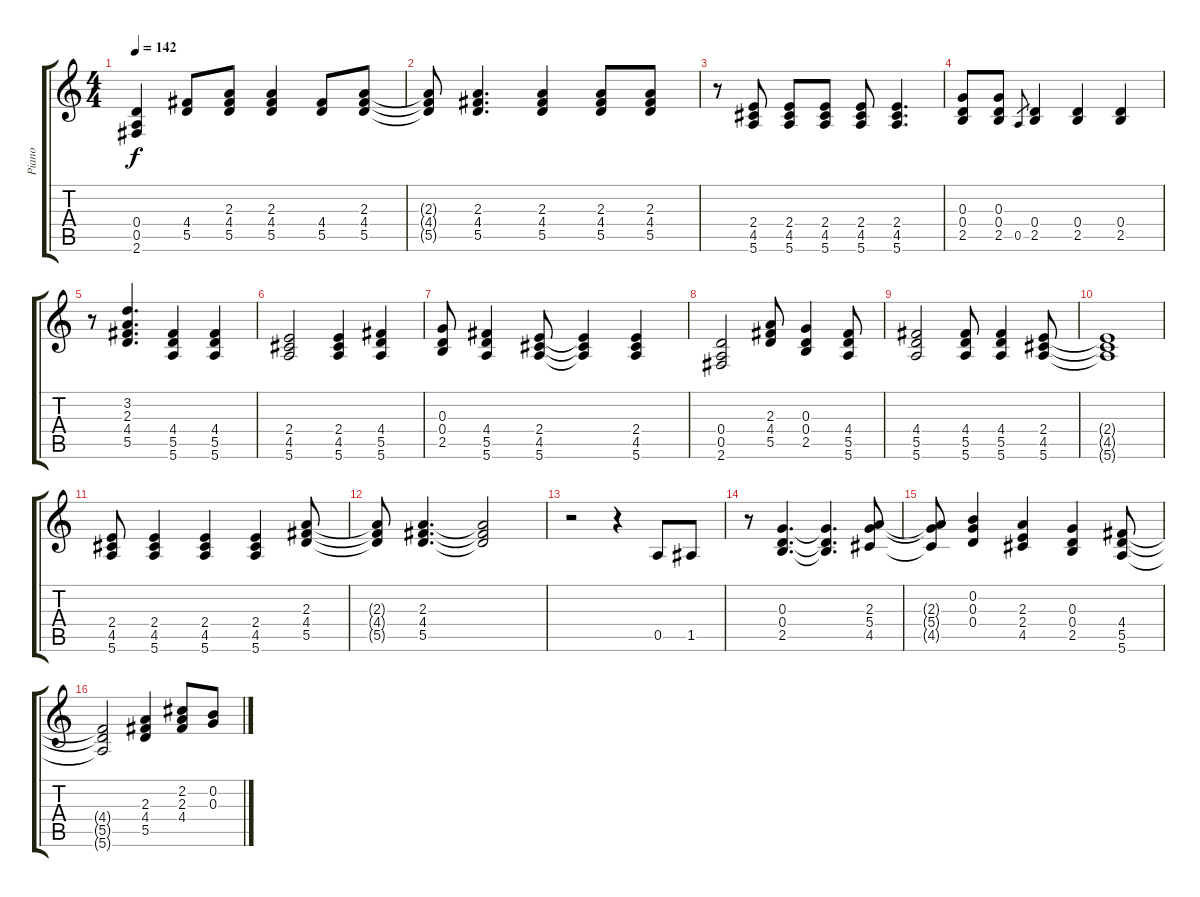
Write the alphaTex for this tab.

\track ("Piano" "Piano") {instrument acousticgrandpiano}
\staff {score tabs}
\tuning (E5 B4 G4 D4 A3 E3) {hide}
\ts (4 4)
\tempo 142
\clef g2
\ks c
(0.4{t} 0.5{t} 2.6{t}).4{dy f} (4.4 5.5).8 (2.3 4.4 5.5).8 (2.3 4.4 5.5).4 (4.4 5.5).8 (2.3 4.4 5.5).8 |
(2.3{t} 4.4{t} 5.5{t}).8 (2.3 4.4 5.5).4{d} (2.3 4.4 5.5).4 (2.3 4.4 5.5).8 (2.3 4.4 5.5).8 |
r.8 (2.4 4.5 5.6).8 (2.4 4.5 5.6).8 (2.4 4.5 5.6).8 (2.4 4.5 5.6).8 (2.4 4.5 5.6).4{d} |
(0.3 0.4 2.5).8 (0.3 0.4 2.5).8 0.5.8{gr} (0.4 2.5).4 (0.4 2.5).4 (0.4 2.5).4 |
r.8 (3.2 2.3 4.4 5.5).4{d} (4.4 5.5 5.6).4 (4.4 5.5 5.6).4 |
(2.4 4.5 5.6).2 (2.4 4.5 5.6).4 (4.4 5.5 5.6).4 |
(0.3 0.4 2.5).8 (4.4 5.5 5.6).4 (2.4 4.5 5.6).8 (2.4{t} 4.5{t} 5.6{t}).4 (2.4 4.5 5.6).4 |
(0.4 0.5 2.6).2 (2.3 4.4 5.5).8 (0.3 0.4 2.5).4 (4.4 5.5 5.6).8 |
(4.4 5.5 5.6).2 (4.4 5.5 5.6).8 (4.4 5.5 5.6).4 (2.4 4.5 5.6).8 |
(2.4{t} 4.5{t} 5.6{t}).1 |
(2.4 4.5 5.6).8 (2.4 4.5 5.6).4 (2.4 4.5 5.6).4 (2.4 4.5 5.6).4 (2.3 4.4 5.5).8 |
(2.3{t} 4.4{t} 5.5{t}).8 (2.3 4.4 5.5).4{d} (2.3{t} 4.4{t} 5.5{t}).2 |
r.2 r.4 0.5.8 1.5.8 |
r.8 (0.3 0.4 2.5).4{d} (0.3{t} 0.4{t} 2.5{t}).4{d} (2.3 5.4 4.5).8 |
(2.3{t} 5.4{t} 4.5{t}).8 (0.2 0.3 0.4).4 (2.3 2.4 4.5).4 (0.3 0.4 2.5).4 (4.4 5.5 5.6).8 |
(4.4{t} 5.5{t} 5.6{t}).2 (2.3 4.4 5.5).4 (2.2 2.3 4.4).8 (0.2 0.3).8
